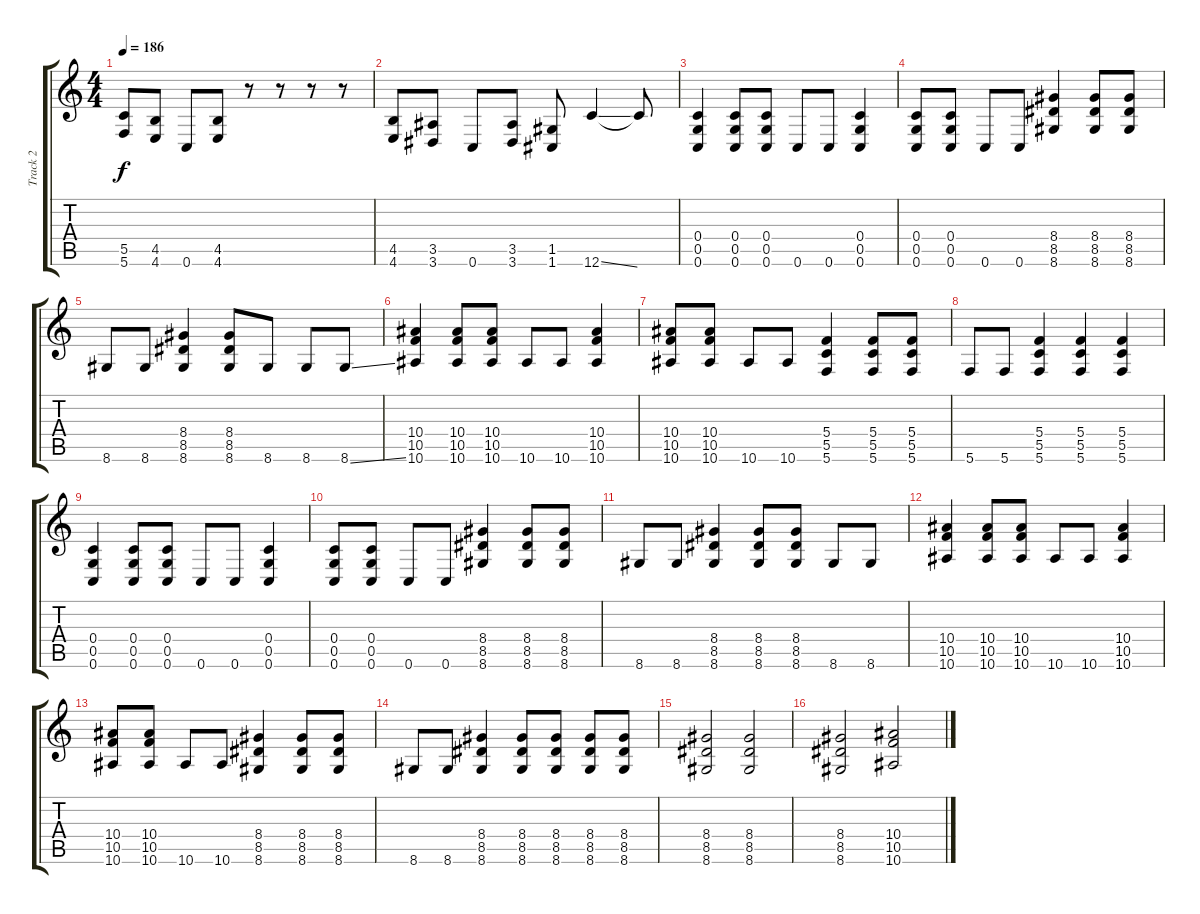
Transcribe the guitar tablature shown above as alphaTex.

\track ("Track 2" "Track 2") {instrument distortionguitar}
\staff {score tabs}
\tuning (D4 A3 F3 C3 G2 C2) {hide}
\ts (4 4)
\tempo 186
\clef g2
\ks c
(5.5 5.6).8{dy f} (4.5 4.6).8 0.6.8 (4.5 4.6).8 r.8 r.8 r.8 r.8 |
(4.5 4.6).8 (3.5 3.6).8 0.6.8 (3.5 3.6).8 (1.5 1.6).8 12.6{ss}.4 12.6{t}.8 |
(0.4 0.5 0.6).4 (0.4 0.5 0.6).8 (0.4 0.5 0.6).8 0.6.8 0.6.8 (0.4 0.5 0.6).4 |
(0.4 0.5 0.6).8 (0.4 0.5 0.6).8 0.6.8 0.6.8 (8.4 8.5 8.6).4 (8.4 8.5 8.6).8 (8.4 8.5 8.6).8 |
8.6.8 8.6.8 (8.4 8.5 8.6).4 (8.4 8.5 8.6).8 8.6.8 8.6.8 8.6{ss}.8 |
(10.4 10.5 10.6).4 (10.4 10.5 10.6).8 (10.4 10.5 10.6).8 10.6.8 10.6.8 (10.4 10.5 10.6).4 |
(10.4 10.5 10.6).8 (10.4 10.5 10.6).8 10.6.8 10.6.8 (5.4 5.5 5.6).4 (5.4 5.5 5.6).8 (5.4 5.5 5.6).8 |
5.6.8 5.6.8 (5.4 5.5 5.6).4 (5.4 5.5 5.6).4 (5.4 5.5 5.6).4 |
(0.4 0.5 0.6).4 (0.4 0.5 0.6).8 (0.4 0.5 0.6).8 0.6.8 0.6.8 (0.4 0.5 0.6).4 |
(0.4 0.5 0.6).8 (0.4 0.5 0.6).8 0.6.8 0.6.8 (8.4 8.5 8.6).4 (8.4 8.5 8.6).8 (8.4 8.5 8.6).8 |
8.6.8 8.6.8 (8.4 8.5 8.6).4 (8.4 8.5 8.6).8 (8.4 8.5 8.6).8 8.6.8 8.6.8 |
(10.4 10.5 10.6).4 (10.4 10.5 10.6).8 (10.4 10.5 10.6).8 10.6.8 10.6.8 (10.4 10.5 10.6).4 |
(10.4 10.5 10.6).8 (10.4 10.5 10.6).8 10.6.8 10.6.8 (8.4 8.5 8.6).4 (8.4 8.5 8.6).8 (8.4 8.5 8.6).8 |
8.6.8 8.6.8 (8.4 8.5 8.6).4 (8.4 8.5 8.6).8 (8.4 8.5 8.6).8 (8.4 8.5 8.6).8 (8.4 8.5 8.6).8 |
(8.4 8.5 8.6).2 (8.4 8.5 8.6).2 |
(8.4 8.5 8.6).2 (10.4 10.5 10.6).2
